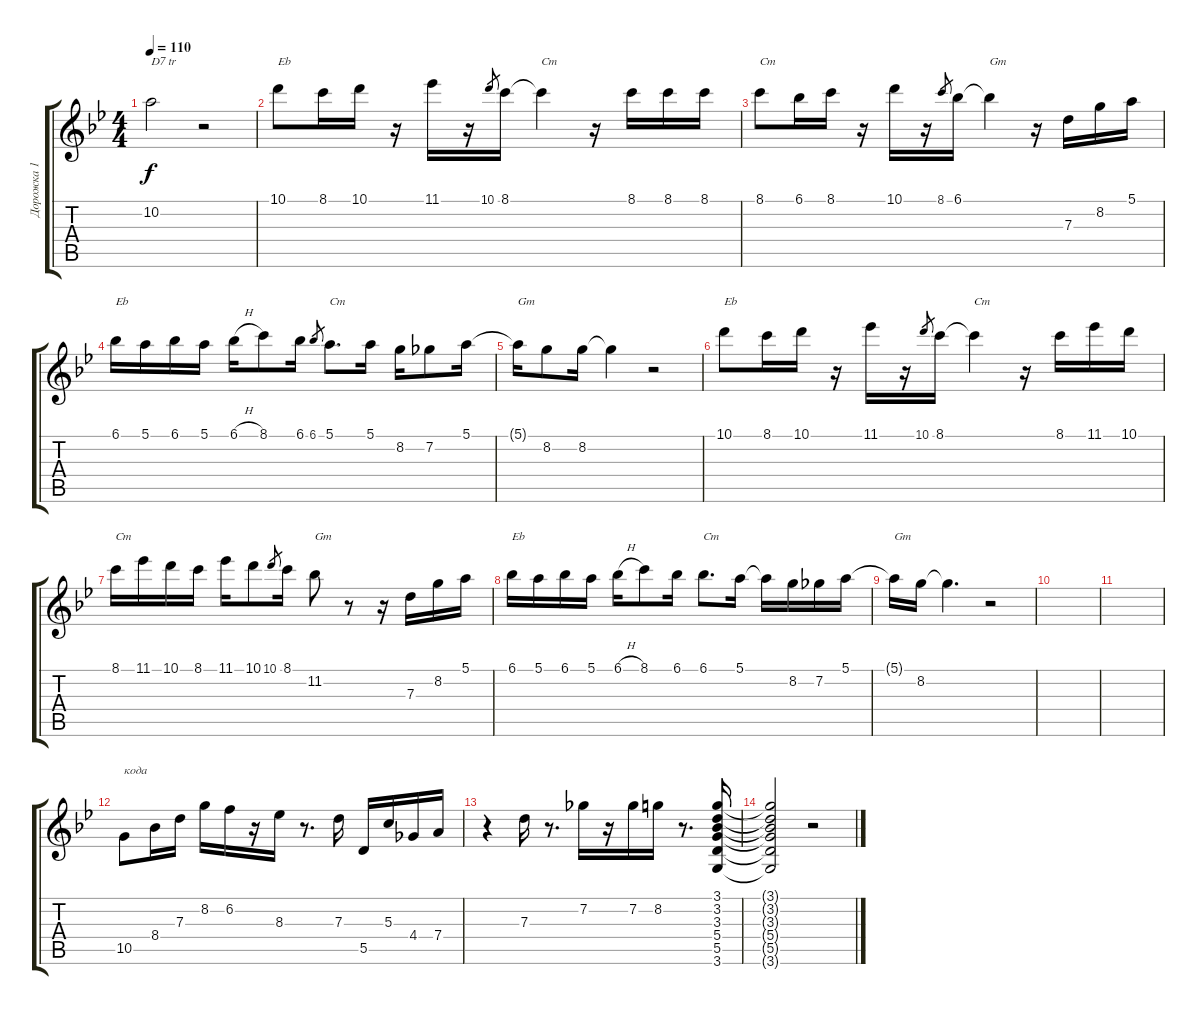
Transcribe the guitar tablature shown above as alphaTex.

\track ("Дорожка 1" "Дорожка 1") {instrument acousticguitarnylon}
\staff {score tabs}
\tuning (E4 B3 G3 D3 A2 E2) {hide}
\ts (4 4)
\tempo 110
\clef g2
\ks gminor
10.2.2{txt "D7 tr" dy f} r.2 |
10.1.8{txt "Eb"} 8.1.16 10.1.16 r.16 11.1.16 r.16 10.1.8{gr} 8.1.16 8.1{t}.4{txt "Cm"} r.16 8.1.16 8.1.16 8.1.16 |
8.1.8{txt "Cm"} 6.1.16 8.1.16 r.16 10.1.16 r.16 8.1.8{gr} 6.1.16 6.1{t}.4{txt "Gm"} r.16 7.3.16 8.2.16 5.1.16 |
6.1.16{txt "Eb"} 5.1.16 6.1.16 5.1.16 6.1{h}.16 8.1.8 6.1.16 6.1.8{gr} 5.1.8{d txt "Cm"} 5.1.16 8.2.16 7.2.8 5.1.16 |
5.1{t}.16{txt "Gm"} 8.2.8 8.2.16 8.2{t}.4 r.2 |
10.1.8{txt "Eb"} 8.1.16 10.1.16 r.16 11.1.16 r.16 10.1.8{gr} 8.1.16 8.1{t}.4{txt "Cm"} r.16 8.1.16 11.1.16 10.1.16 |
8.1.16{txt "Cm"} 11.1.16 10.1.16 8.1.16 11.1.16 10.1.8 10.1.8{gr} 8.1.16 11.2.8{txt "Gm"} r.8 r.16 7.3.16 8.2.16 5.1.16 |
6.1.16{txt "Eb"} 5.1.16 6.1.16 5.1.16 6.1{h}.16 8.1.8 6.1.16 6.1.8{d txt "Cm"} 5.1.16 5.1{t}.16 8.2.16 7.2.16 5.1.16 |
5.1{t}.16{txt "Gm"} 8.2.16 8.2{t}.4{d} r.2 |
|
|
10.5.8{txt "кода"} 8.4.16 7.3.16 8.2.16 6.2.16 r.16 8.3.16 r.8{d} 7.3.16 5.5.16 5.3.16 4.4.16 7.4.16 |
r.4 7.3.16 r.8{d} 7.2.16 r.16 7.2.16 8.2.16 r.8{d} (3.1 3.2 3.3 5.4 5.5 3.6).16 |
(3.1{t} 3.2{t} 3.3{t} 5.4{t} 5.5{t} 3.6{t}).2 r.2
